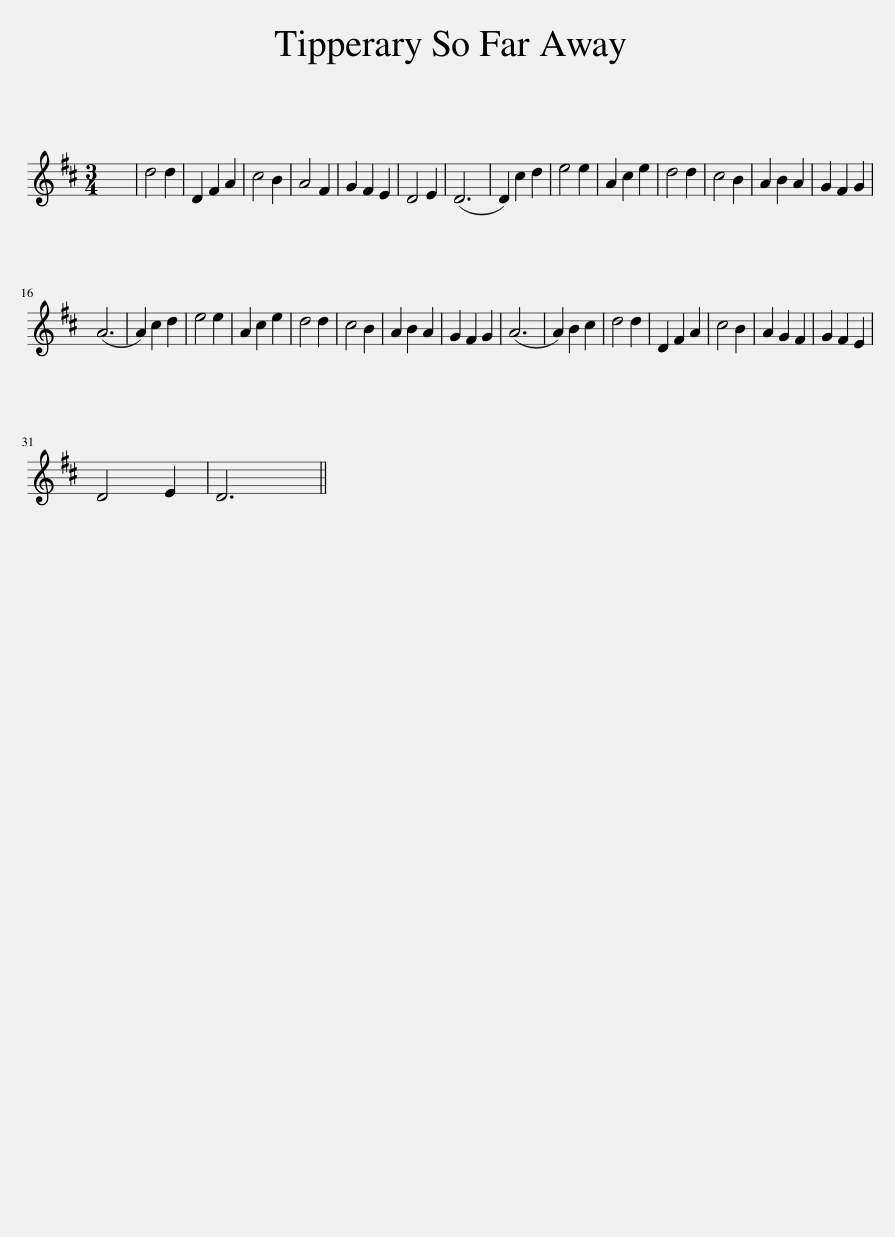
X:1
L:1/8
M:3/4
I:linebreak $
K:D
V:1 treble
V:1
 x6 | d4 d2 | D2 F2 A2 | c4 B2 | A4 F2 | %5
 G2 F2 E2 | D4 E2 | (D6 | D2) c2 d2 | e4 e2 | %10
 A2 c2 e2 | d4 d2 | c4 B2 | A2 B2 A2 | G2 F2 G2 |$ %15
 (A6 | A2) c2 d2 | e4 e2 | A2 c2 e2 | d4 d2 | %20
 c4 B2 | A2 B2 A2 | G2 F2 G2 | (A6 | A2) B2 c2 | %25
 d4 d2 | D2 F2 A2 | c4 B2 | A2 G2 F2 | G2 F2 E2 |$ %30
 D4 E2 | D6 || %32
